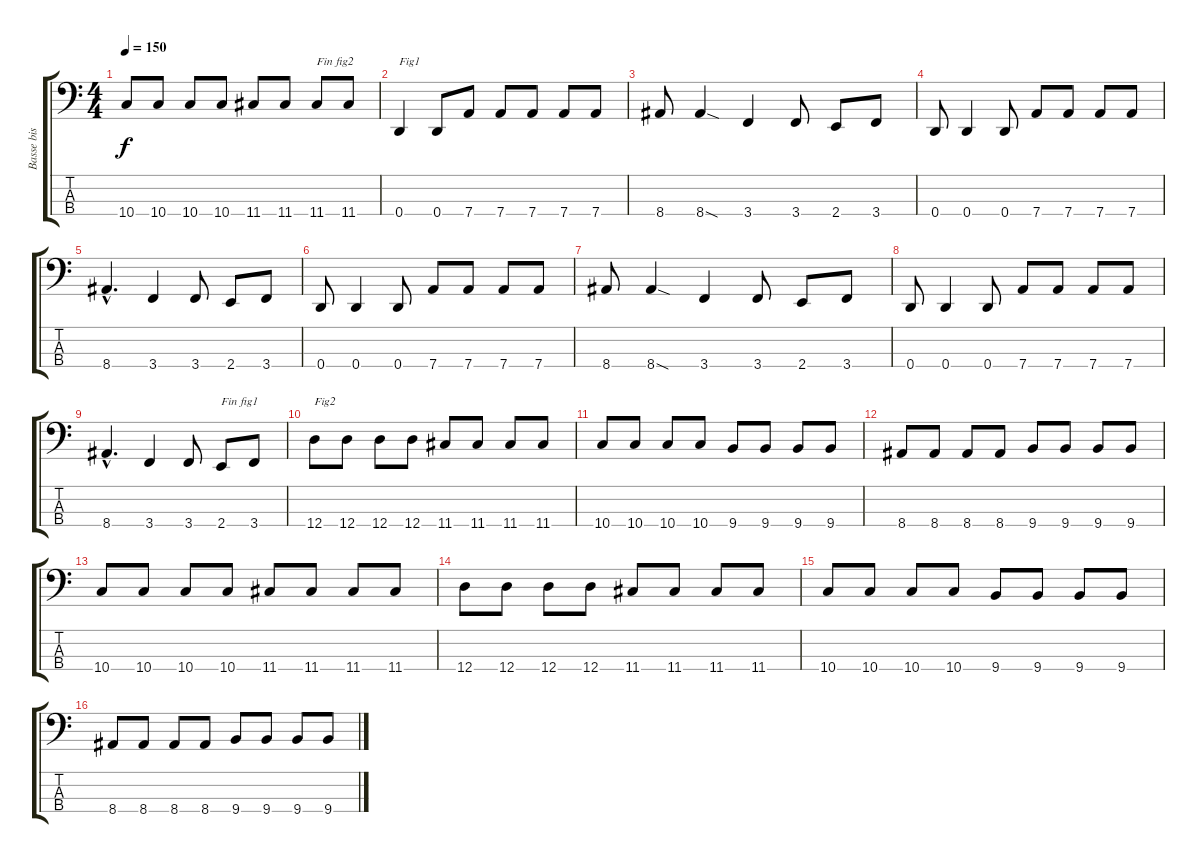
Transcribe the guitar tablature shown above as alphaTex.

\track ("Basse bis" "Basse bis") {instrument synthbass2}
\staff {score tabs}
\tuning (G2 D2 A1 D1) {hide}
\ts (4 4)
\tempo 150
\clef f4
\ks c
10.4.8{dy f} 10.4.8 10.4.8 10.4.8 11.4.8 11.4.8 11.4.8{txt "Fin fig2"} 11.4.8 |
0.4.4{txt "Fig1"} 0.4.8 7.4.8 7.4.8 7.4.8 7.4.8 7.4.8 |
8.4.8 8.4{sod}.4 3.4.4 3.4.8 2.4.8 3.4.8 |
0.4.8 0.4.4 0.4.8 7.4.8 7.4.8 7.4.8 7.4.8 |
8.4{hac}.4{d} 3.4.4 3.4.8 2.4.8 3.4.8 |
0.4.8 0.4.4 0.4.8 7.4.8 7.4.8 7.4.8 7.4.8 |
8.4.8 8.4{sod}.4 3.4.4 3.4.8 2.4.8 3.4.8 |
0.4.8 0.4.4 0.4.8 7.4.8 7.4.8 7.4.8 7.4.8 |
8.4{hac}.4{d} 3.4.4 3.4.8 2.4.8{txt "Fin fig1"} 3.4.8 |
12.4.8{txt "Fig2"} 12.4.8 12.4.8 12.4.8 11.4.8 11.4.8 11.4.8 11.4.8 |
10.4.8 10.4.8 10.4.8 10.4.8 9.4.8 9.4.8 9.4.8 9.4.8 |
8.4.8 8.4.8 8.4.8 8.4.8 9.4.8 9.4.8 9.4.8 9.4.8 |
10.4.8 10.4.8 10.4.8 10.4.8 11.4.8 11.4.8 11.4.8 11.4.8 |
12.4.8 12.4.8 12.4.8 12.4.8 11.4.8 11.4.8 11.4.8 11.4.8 |
10.4.8 10.4.8 10.4.8 10.4.8 9.4.8 9.4.8 9.4.8 9.4.8 |
8.4.8 8.4.8 8.4.8 8.4.8 9.4.8 9.4.8 9.4.8 9.4.8
